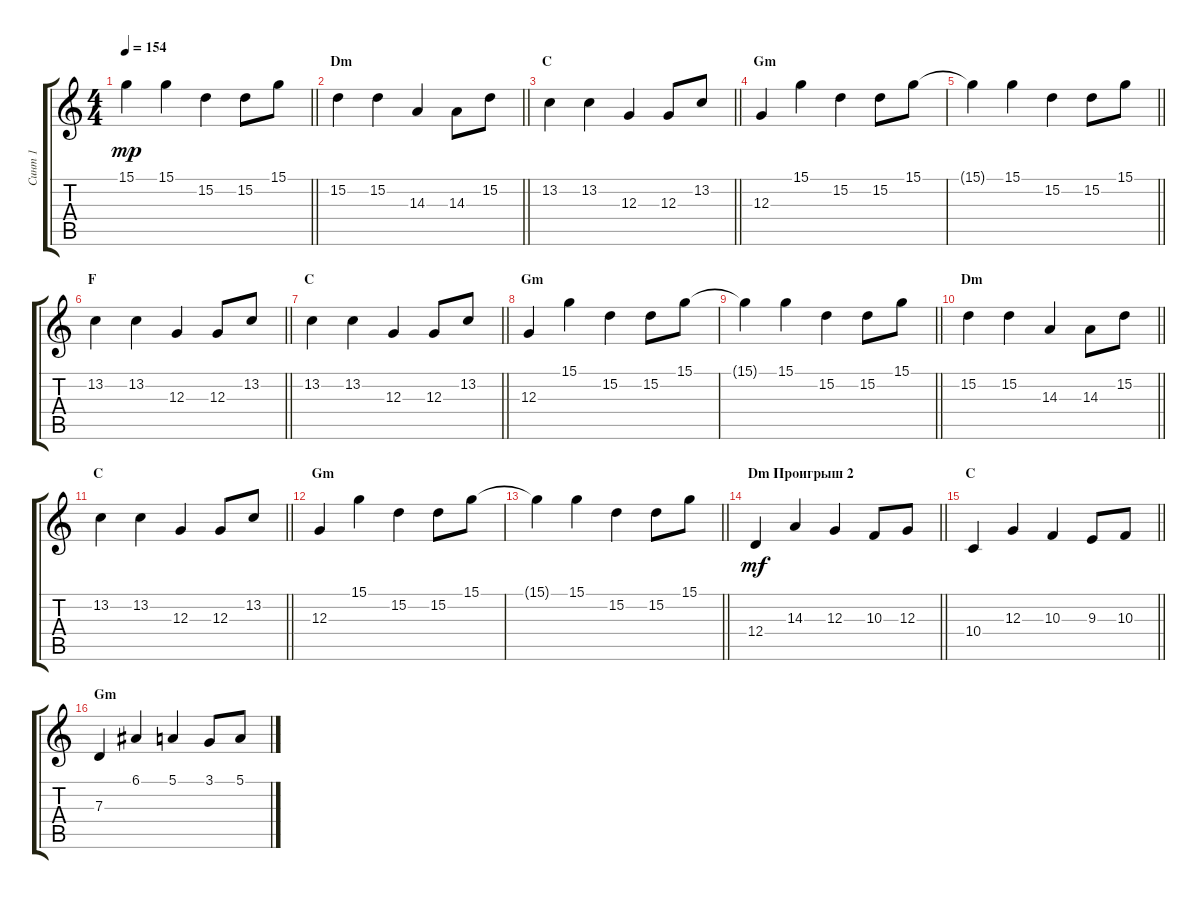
\track ("Синт 1" "Синт 1") {instrument fx5brightness}
\staff {score tabs}
\tuning (E4 B3 G3 D3 A2 E2) {hide}
\ts (4 4)
\tempo 154
\clef g2
\barLineRight lightlight
\ks c
15.1{t}.4{dy mp} 15.1.4 15.2.4 15.2.8 15.1.8 |
\section ("" "Dm")
\barLineRight lightlight
15.2.4 15.2.4 14.3.4 14.3.8 15.2.8 |
\section ("" "C")
\barLineRight lightlight
13.2.4 13.2.4 12.3.4 12.3.8 13.2.8 |
\section ("" "Gm")
12.3.4 15.1.4 15.2.4 15.2.8 15.1.8 |
\barLineRight lightlight
15.1{t}.4 15.1.4 15.2.4 15.2.8 15.1.8 |
\section ("" "F")
\barLineRight lightlight
13.2.4 13.2.4 12.3.4 12.3.8 13.2.8 |
\section ("" "C")
\barLineRight lightlight
13.2.4 13.2.4 12.3.4 12.3.8 13.2.8 |
\section ("" "Gm")
12.3.4 15.1.4 15.2.4 15.2.8 15.1.8 |
\barLineRight lightlight
15.1{t}.4 15.1.4 15.2.4 15.2.8 15.1.8 |
\section ("" "Dm")
\barLineRight lightlight
15.2.4 15.2.4 14.3.4 14.3.8 15.2.8 |
\section ("" "C")
\barLineRight lightlight
13.2.4 13.2.4 12.3.4 12.3.8 13.2.8 |
\section ("" "Gm")
12.3.4 15.1.4 15.2.4 15.2.8 15.1.8 |
\barLineRight lightlight
15.1{t}.4 15.1.4 15.2.4 15.2.8 15.1.8 |
\section ("" "Dm Проигрыш 2")
\barLineRight lightlight
12.4.4{dy mf} 14.3.4 12.3.4 10.3.8 12.3.8 |
\section ("" "C")
\barLineRight lightlight
10.4.4 12.3.4 10.3.4 9.3.8 10.3.8 |
\section ("" "Gm")
7.3.4 6.1.4 5.1.4 3.1.8 5.1.8
